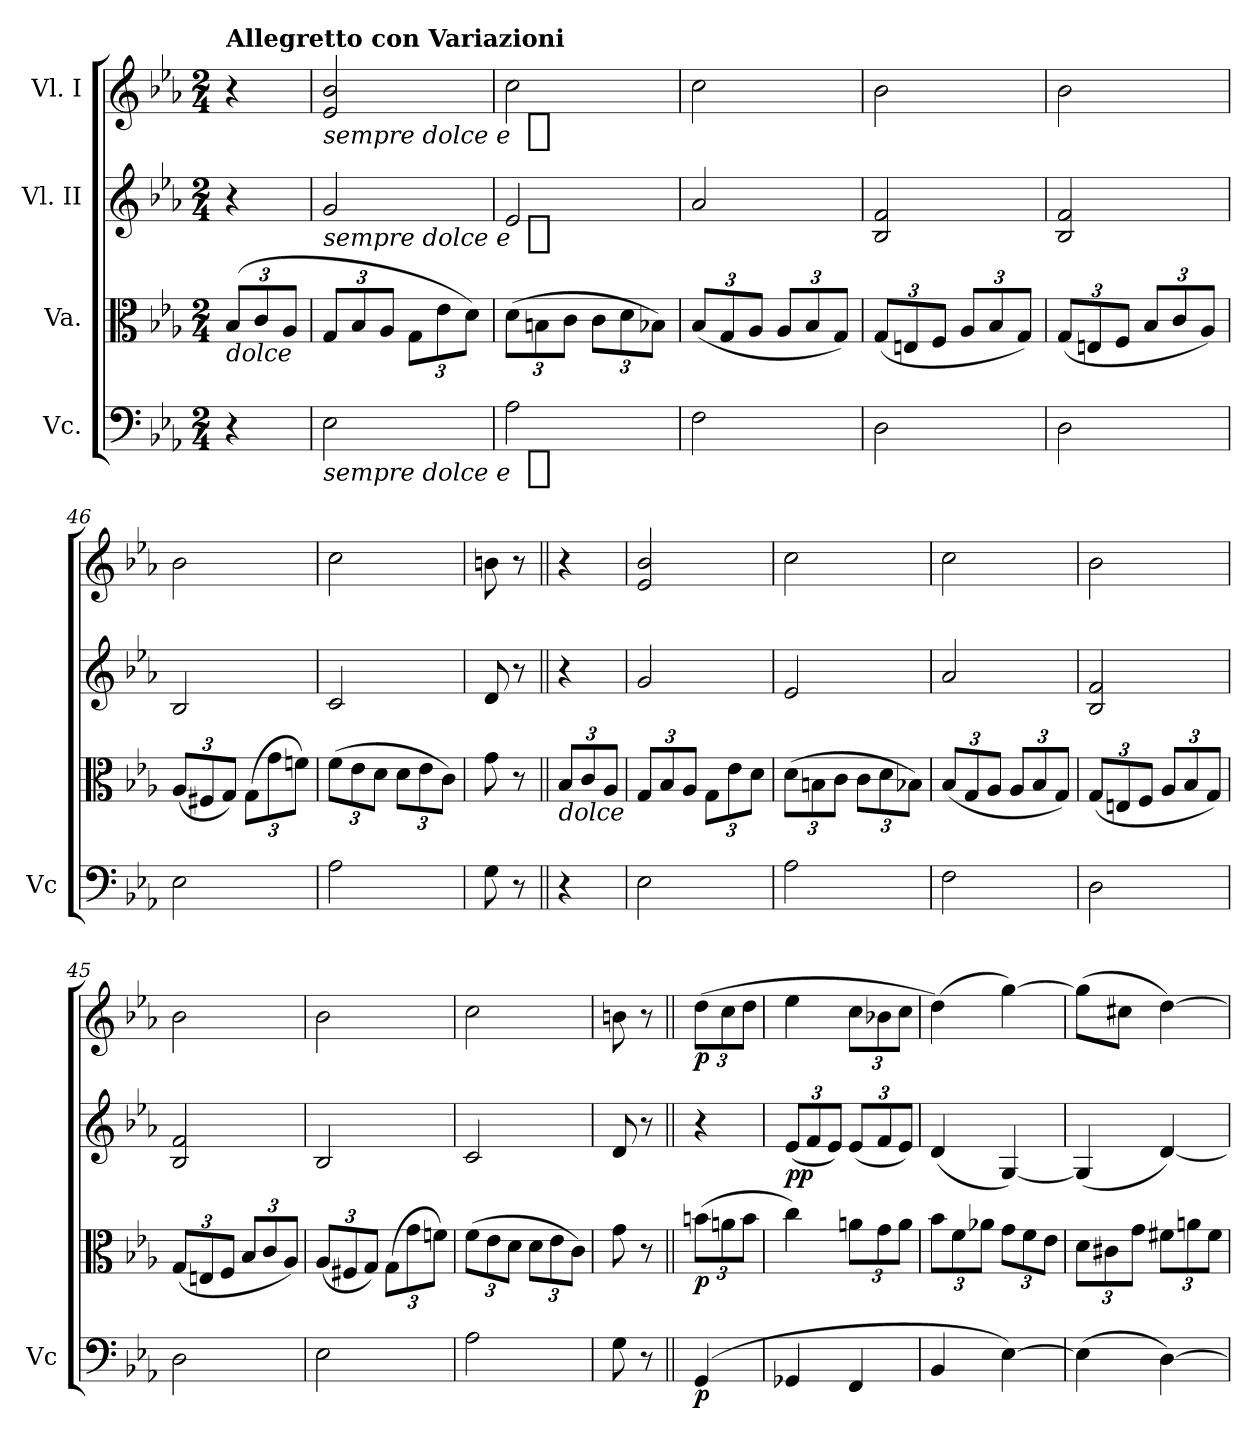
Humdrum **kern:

**kern	**dynam	**kern	**dynam	**kern	**dynam	**kern	**dynam
*part4	*part4	*part3	*part3	*part2	*part2	*part1	*part1
*staff4	*staff4	*staff3	*staff3	*staff2	*staff2	*staff1	*staff1
*I"Vc.	*	*I"Va.	*	*I"Vl. II	*	*I"Vl. I	*
*I'Vc	*	*	*	*	*	*	*
*clefF4	*	*clefC3	*	*clefG2	*	*clefG2	*
*k[b-e-a-]	*	*k[b-e-a-]	*	*k[b-e-a-]	*	*k[b-e-a-]	*
*E-:	*	*E-:	*	*E-:	*	*E-:	*
*M2/4	*	*M2/4	*	*M2/4	*	*M2/4	*
*	*	*Xbrackettup	*	*	*	*	*
=1	=1	=1	=1	=1	=1	=1	=1
!	!	!	!	!	!	!LO:TX:a:B:t=Allegretto con Variazioni	!
!	!	!LO:TX:b:i:t=dolce	!	!	!	!	!
4r	.	(>12B-/L	.	4r	.	4r	.
.	.	12c/	.	.	.	.	.
.	.	12A-/J	.	.	.	.	.
=41	=41	=41	=41	=41	=41	=41	=41
!	!LO:DY:b:t=sempre dolce e  %s	!	!	!	!	!	!
!	!LO:DY:n=1:b:t=sempre dolce e  %s	!	!	!	!LO:DY:b:t=sempre dolce e  %s	!	!
!	!	!	!	!	!LO:DY:n=1:b:t=sempre dolce e  %s	!	!LO:DY:b:t=sempre dolce e  %s
!	!	!	!	!	!	!	!LO:DY:n=1:b:t=sempre dolce e  %s
2E-\	p p	12G/L	.	2g/	p p	2e-/ 2b-/	p p
.	.	12B-/	.	.	.	.	.
.	.	12A-/J	.	.	.	.	.
.	.	12G\L	.	.	.	.	.
.	.	12e-\	.	.	.	.	.
.	.	12d\J)	.	.	.	.	.
=42	=42	=42	=42	=42	=42	=42	=42
2A-\	.	(>12d\L	.	2e-/	.	2cc\	.
.	.	12Bn\	.	.	.	.	.
.	.	12c\J	.	.	.	.	.
.	.	12c\L	.	.	.	.	.
.	.	12d\	.	.	.	.	.
.	.	12B-X\J)	.	.	.	.	.
=43	=43	=43	=43	=43	=43	=43	=43
2F\	.	(<12B-/L	.	2a-/	.	2cc\	.
.	.	12G/	.	.	.	.	.
.	.	12A-/J	.	.	.	.	.
.	.	12A-/L	.	.	.	.	.
.	.	12B-/	.	.	.	.	.
.	.	12G/J)	.	.	.	.	.
=44	=44	=44	=44	=44	=44	=44	=44
2D\	.	(<12G/L	.	2B-/ 2f/	.	2b-\	.
.	.	12En/	.	.	.	.	.
.	.	12F/J	.	.	.	.	.
.	.	12A-/L	.	.	.	.	.
.	.	12B-/	.	.	.	.	.
.	.	12G/J)	.	.	.	.	.
=45	=45	=45	=45	=45	=45	=45	=45
2D\	.	(<12G/L	.	2B-/ 2f/	.	2b-\	.
.	.	12En/	.	.	.	.	.
.	.	12F/J	.	.	.	.	.
.	.	12B-/L	.	.	.	.	.
.	.	12c/	.	.	.	.	.
.	.	12A-/J)	.	.	.	.	.
=46	=46	=46	=46	=46	=46	=46	=46
2E-\	.	(<12A-/L	.	2B-/	.	2b-\	.
.	.	12F#X/	.	.	.	.	.
.	.	12G/J)	.	.	.	.	.
.	.	(>12G\L	.	.	.	.	.
.	.	12g\	.	.	.	.	.
.	.	12fn\J)	.	.	.	.	.
=47	=47	=47	=47	=47	=47	=47	=47
2A-\	.	(>12f\L	.	2c/	.	2cc\	.
.	.	12e-\	.	.	.	.	.
.	.	12d\J	.	.	.	.	.
.	.	12d\L	.	.	.	.	.
.	.	12e-\	.	.	.	.	.
.	.	12c\J)	.	.	.	.	.
=48	=48	=48	=48	=48	=48	=48	=48
8G\	.	8g\	.	8d/	.	8bn\	.
8r	.	8r	.	8r	.	8r	.
=1X||	=1X||	=1X||	=1X||	=1X||	=1X||	=1X||	=1X||
!	!	!LO:TX:b:i:t=dolce	!	!	!	!	!
4r	.	12B-/L	.	4r	.	4r	.
.	.	12c/	.	.	.	.	.
.	.	12A-/J	.	.	.	.	.
=41	=41	=41	=41	=41	=41	=41	=41
2E-\	.	12G/L	.	2g/	.	2e-/ 2b-/	.
.	.	12B-/	.	.	.	.	.
.	.	12A-/J	.	.	.	.	.
.	.	12G\L	.	.	.	.	.
.	.	12e-\	.	.	.	.	.
.	.	12d\J	.	.	.	.	.
=42	=42	=42	=42	=42	=42	=42	=42
2A-\	.	(>12d\L	.	2e-/	.	2cc\	.
.	.	12Bn\	.	.	.	.	.
.	.	12c\J	.	.	.	.	.
.	.	12c\L	.	.	.	.	.
.	.	12d\	.	.	.	.	.
.	.	12B-X\J)	.	.	.	.	.
!!LO:LB:g=z
=43	=43	=43	=43	=43	=43	=43	=43
2F\	.	(<12B-/L	.	2a-/	.	2cc\	.
.	.	12G/	.	.	.	.	.
.	.	12A-/J	.	.	.	.	.
.	.	12A-/L	.	.	.	.	.
.	.	12B-/	.	.	.	.	.
.	.	12G/J)	.	.	.	.	.
=44	=44	=44	=44	=44	=44	=44	=44
2D\	.	(<12G/L	.	2B-/ 2f/	.	2b-\	.
.	.	12En/	.	.	.	.	.
.	.	12F/J	.	.	.	.	.
.	.	12A-/L	.	.	.	.	.
.	.	12B-/	.	.	.	.	.
.	.	12G/J)	.	.	.	.	.
=45	=45	=45	=45	=45	=45	=45	=45
2D\	.	(<12G/L	.	2B-/ 2f/	.	2b-\	.
.	.	12En/	.	.	.	.	.
.	.	12F/J	.	.	.	.	.
.	.	12B-/L	.	.	.	.	.
.	.	12c/	.	.	.	.	.
.	.	12A-/J)	.	.	.	.	.
=46	=46	=46	=46	=46	=46	=46	=46
2E-\	.	(<12A-/L	.	2B-/	.	2b-\	.
.	.	12F#X/	.	.	.	.	.
.	.	12G/J)	.	.	.	.	.
.	.	(>12G\L	.	.	.	.	.
.	.	12g\	.	.	.	.	.
.	.	12fn\J)	.	.	.	.	.
=47	=47	=47	=47	=47	=47	=47	=47
2A-\	.	(>12f\L	.	2c/	.	2cc\	.
.	.	12e-\	.	.	.	.	.
.	.	12d\J	.	.	.	.	.
.	.	12d\L	.	.	.	.	.
.	.	12e-\	.	.	.	.	.
.	.	12c\J)	.	.	.	.	.
=48	=48	=48	=48	=48	=48	=48	=48
8G\	.	8g\	.	8d/	.	8bn\	.
8r	.	8r	.	8r	.	8r	.
=2X||	=2X||	=2X||	=2X||	=2X||	=2X||	=2X||	=2X||
*	*	*	*	*	*	*Xbrackettup	*
!	!LO:DY:b	!	!LO:DY:b	!	!	!	!LO:DY:b
(>4GG/	p	(>12bn\L	p	4r	.	(>12dd\L	p
.	.	12an\	.	.	.	12cc\	.
.	.	12b\J	.	.	.	12dd\J	.
=49	=49	=49	=49	=49	=49	=49	=49
*	*	*	*	*Xbrackettup	*	*	*
!	!	!	!	!	!LO:DY:b	!	!
!	!	!	!	!	!LO:DY:n=1:b	!	!
4GG-X/	.	4cc\)	.	(<12e-/L	p p	4ee-\	.
.	.	.	.	12f/	.	.	.
.	.	.	.	12e-/J)	.	.	.
4FF/	.	12an\L	.	(<12e-/L	.	12cc\L	.
.	.	12g\	.	12f/	.	12b-X\	.
.	.	12a\J	.	12e-/J)	.	12cc\J	.
=50	=50	=50	=50	=50	=50	=50	=50
4BB-/	.	12b-\L	.	(<4d/	.	(>4dd\)	.
.	.	12f\	.	.	.	.	.
.	.	12a-X\J	.	.	.	.	.
[4E-\)	.	12g\L	.	[4G/)	.	[4gg\)	.
.	.	12f\	.	.	.	.	.
.	.	12e-\J	.	.	.	.	.
=51	=51	=51	=51	=51	=51	=51	=51
(>4E-\]	.	12d\L	.	(<4G/]	.	(>8gg\L]	.
.	.	12c#X\	.	.	.	.	.
.	.	.	.	.	.	8cc#X\J	.
.	.	12g\J	.	.	.	.	.
[4D\)	.	12f#X\L	.	[4d/)	.	[4dd\)	.
.	.	12an\	.	.	.	.	.
.	.	12f#\J	.	.	.	.	.
=	=	=	=	=	=	=	=
*-	*-	*-	*-	*-	*-	*-	*-
